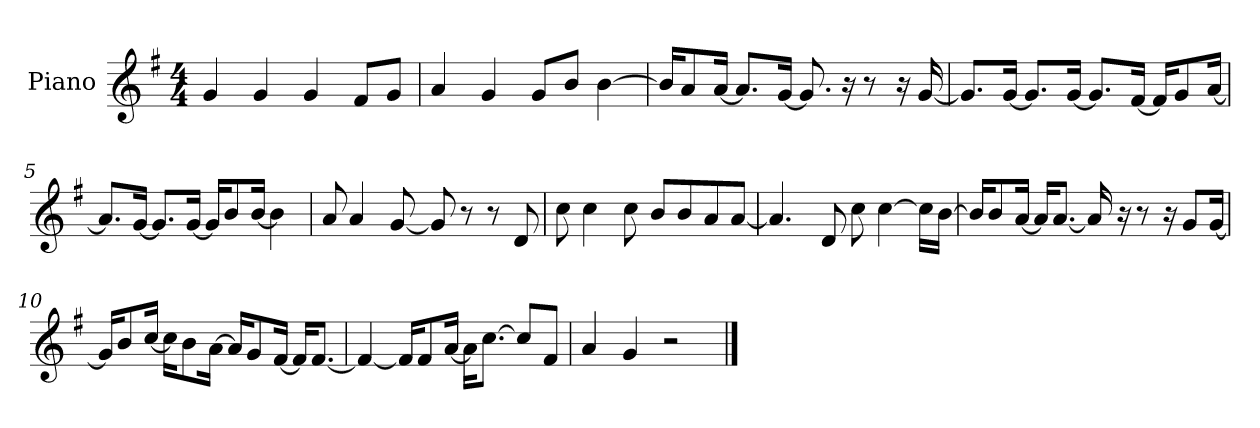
**kern
*part1
*staff1
*I"Piano
*I'P-no
*clefG2
*k[f#]
*M4/4
*MM90
=1
4g/
4g/
4g/
8f#/L
8g/J
=2
4a/
4g/
8g/L
8b/J
[4b\
=3
16b/KL]
8a/
[16a/Jk
8.a/L]
[16g/Jk
8.g/]
16r
8r
16r
[16g/
=4
8.g/L]
[16g/Jk
8.g/L]
[16g/Jk
8.g/L]
[16f#/Jk
16f#/KL]
8g/
[16a/Jk
!!LO:LB:g=z
=5
8.a/L]
[16g/Jk
8.g/L]
[16g/Jk
16g/KL]
8b/
[16b/Jk
4b\]
=6
8a/
4a/
[8g/
8g/]
8r
8r
8d/
=7
8cc\
4cc\
8cc\
8b/L
8b/
8a/
[8a/J
=8
4.a/]
8d/
8cc\
[4cc\
16cc\LL]
[16b\JJ
!!LO:LB:g=z
=9
16b/KL]
8b/
[16a/Jk
16a/KL]
[8.a/J
16a/]
16r
8r
16r
8g/L
[16g/Jk
=10
16g/KL]
8b/
[16cc/Jk
16cc\KL]
8b\
[16a\Jk
16a/KL]
8g/
[16f#/Jk
16f#/KL]
[8.f#/J
=11
4f#/_
16f#/KL]
8f#/
[16a/Jk
16a\KL]
[8.cc\J
8cc/L]
8f#/J
=12
4a/
4g/
2r
==
*-
